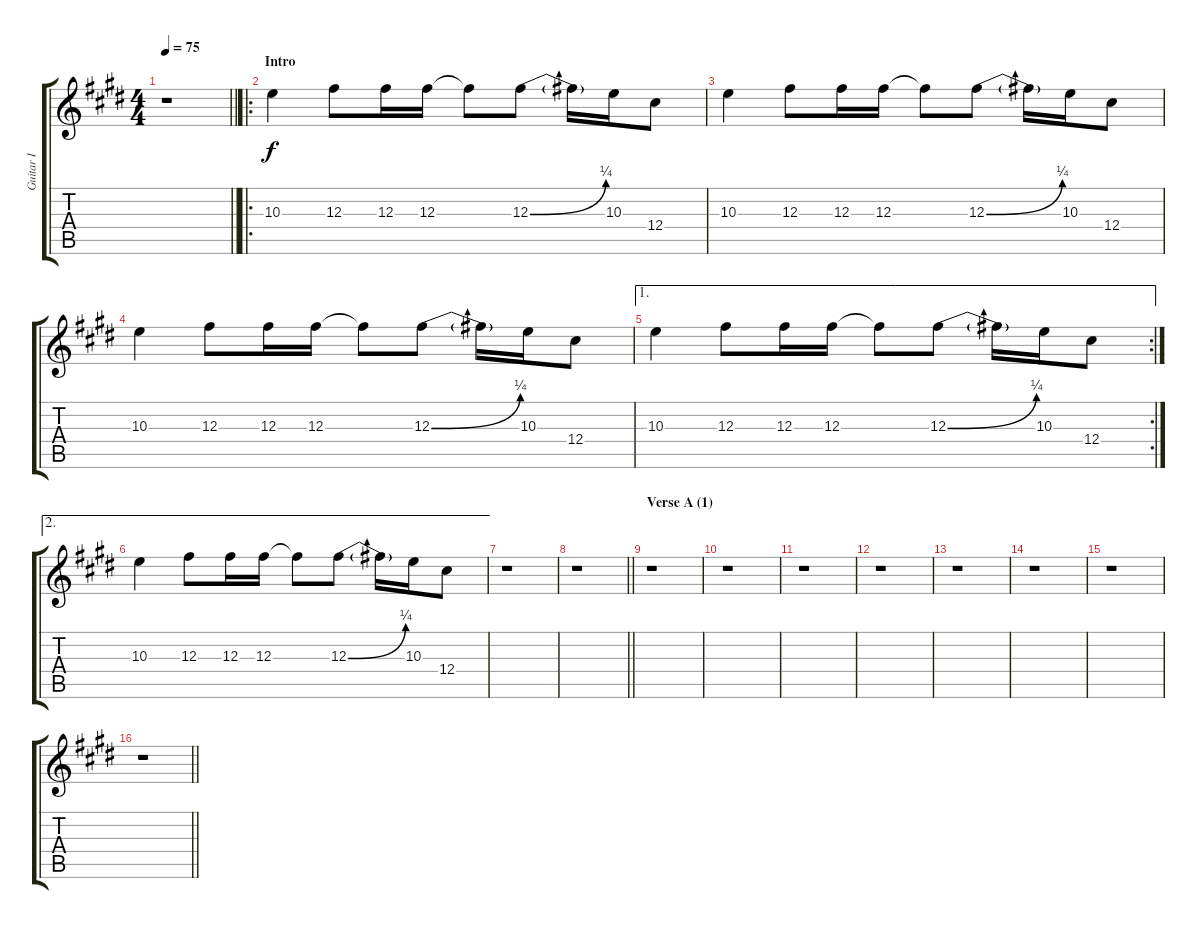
\track ("Guitar I" "Guitar I") {instrument distortionguitar}
\staff {score tabs}
\tuning (Eb4 Bb3 Gb3 Db3 Ab2 Db2) {hide}
\ts (4 4)
\tempo 75
\clef g2
\barLineRight lightlight
\ks c#minor
r.1{dy f instrument distortionguitar} |
\ro
\section ("" "Intro")
10.3.4 12.3.8 12.3.16 12.3.16 12.3{t}.8 12.3{be (bend 0 0 60 1)}.8 12.3{t}.16 10.3.16 12.4.8 |
10.3.4 12.3.8 12.3.16 12.3.16 12.3{t}.8 12.3{be (bend 0 0 60 1)}.8 12.3{t}.16 10.3.16 12.4.8 |
10.3.4 12.3.8 12.3.16 12.3.16 12.3{t}.8 12.3{be (bend 0 0 60 1)}.8 12.3{t}.16 10.3.16 12.4.8 |
\ae 1
\rc 2
10.3.4 12.3.8 12.3.16 12.3.16 12.3{t}.8 12.3{be (bend 0 0 60 1)}.8 12.3{t}.16 10.3.16 12.4.8 |
\ae 2
10.3.4 12.3.8 12.3.16 12.3.16 12.3{t}.8 12.3{be (bend 0 0 60 1)}.8 12.3{t}.16 10.3.16 12.4.8 |
r.1 |
\barLineRight lightlight
r.1 |
\section ("" "Verse A (1)")
r.1 |
r.1 |
r.1 |
r.1 |
r.1 |
r.1 |
r.1 |
\barLineRight lightlight
r.1
